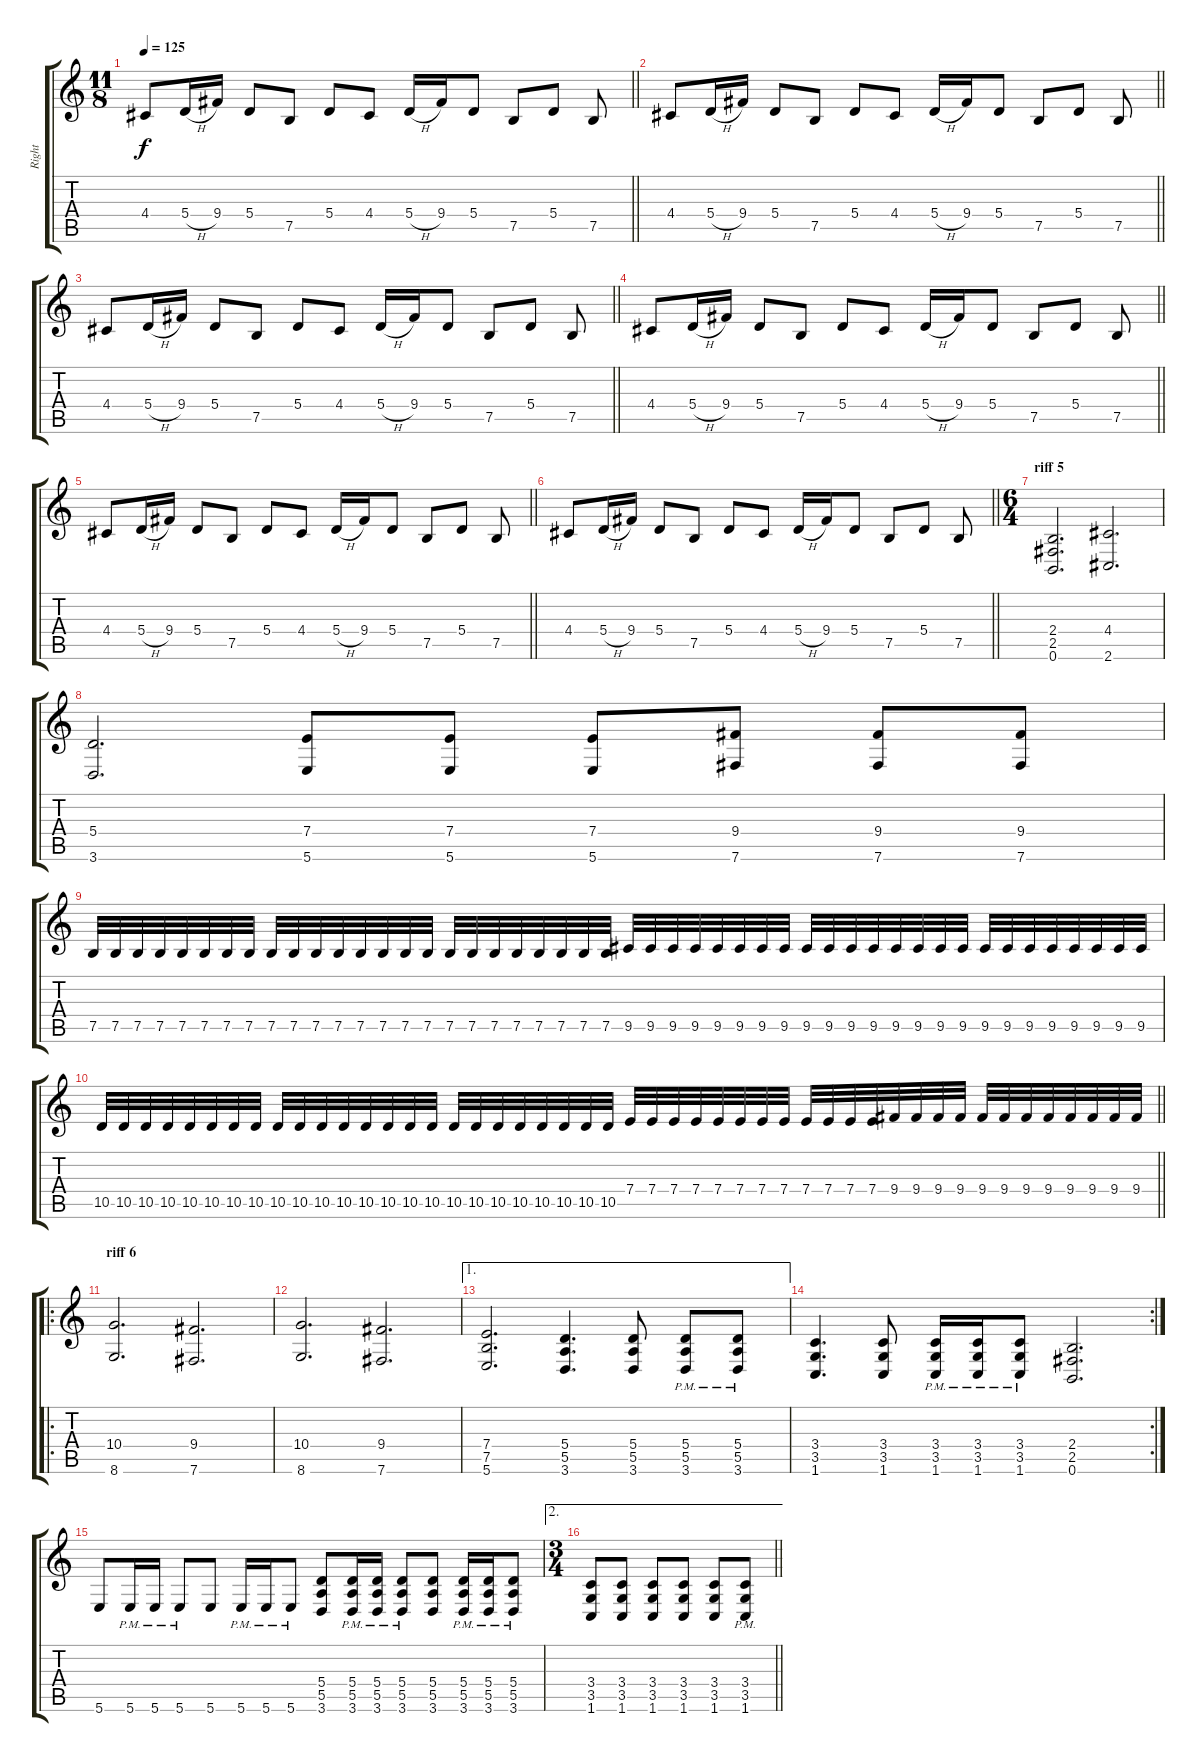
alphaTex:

\track ("Right" "Right") {instrument distortionguitar}
\staff {score tabs}
\tuning (B3 Gb3 D3 A2 E2 B1) {hide}
\ts (11 8)
\tempo 125
\clef g2
\barLineRight lightlight
\ks c
4.4.8{dy f} 5.4{h}.16 9.4.16 5.4.8 7.5.8 5.4.8 4.4.8 5.4{h}.16 9.4.16 5.4.8 7.5.8 5.4.8 7.5.8 |
\barLineRight lightlight
4.4.8 5.4{h}.16 9.4.16 5.4.8 7.5.8 5.4.8 4.4.8 5.4{h}.16 9.4.16 5.4.8 7.5.8 5.4.8 7.5.8 |
\barLineRight lightlight
4.4.8 5.4{h}.16 9.4.16 5.4.8 7.5.8 5.4.8 4.4.8 5.4{h}.16 9.4.16 5.4.8 7.5.8 5.4.8 7.5.8 |
\barLineRight lightlight
4.4.8 5.4{h}.16 9.4.16 5.4.8 7.5.8 5.4.8 4.4.8 5.4{h}.16 9.4.16 5.4.8 7.5.8 5.4.8 7.5.8 |
\barLineRight lightlight
4.4.8 5.4{h}.16 9.4.16 5.4.8 7.5.8 5.4.8 4.4.8 5.4{h}.16 9.4.16 5.4.8 7.5.8 5.4.8 7.5.8 |
\barLineRight lightlight
4.4.8 5.4{h}.16 9.4.16 5.4.8 7.5.8 5.4.8 4.4.8 5.4{h}.16 9.4.16 5.4.8 7.5.8 5.4.8 7.5.8 |
\ts (6 4)
\section ("" "riff 5")
(2.4 2.5 0.6).2{d} (4.4 2.6).2{d} |
(5.4 3.6).2{d} (7.4 5.6).8 (7.4 5.6).8 (7.4 5.6).8 (9.4 7.6).8 (9.4 7.6).8 (9.4 7.6).8 |
7.5.32 7.5.32 7.5.32 7.5.32 7.5.32 7.5.32 7.5.32 7.5.32 7.5.32 7.5.32 7.5.32 7.5.32 7.5.32 7.5.32 7.5.32 7.5.32 7.5.32 7.5.32 7.5.32 7.5.32 7.5.32 7.5.32 7.5.32 7.5.32 9.5.32 9.5.32 9.5.32 9.5.32 9.5.32 9.5.32 9.5.32 9.5.32 9.5.32 9.5.32 9.5.32 9.5.32 9.5.32 9.5.32 9.5.32 9.5.32 9.5.32 9.5.32 9.5.32 9.5.32 9.5.32 9.5.32 9.5.32 9.5.32 |
\barLineRight lightlight
10.5.32 10.5.32 10.5.32 10.5.32 10.5.32 10.5.32 10.5.32 10.5.32 10.5.32 10.5.32 10.5.32 10.5.32 10.5.32 10.5.32 10.5.32 10.5.32 10.5.32 10.5.32 10.5.32 10.5.32 10.5.32 10.5.32 10.5.32 10.5.32 7.4.32 7.4.32 7.4.32 7.4.32 7.4.32 7.4.32 7.4.32 7.4.32 7.4.32 7.4.32 7.4.32 7.4.32 9.4.32 9.4.32 9.4.32 9.4.32 9.4.32 9.4.32 9.4.32 9.4.32 9.4.32 9.4.32 9.4.32 9.4.32 |
\ro
\section ("" "riff 6")
(10.4 8.6).2{d} (9.4 7.6).2{d} |
(10.4 8.6).2{d} (9.4 7.6).2{d} |
\ae 1
(7.4 7.5 5.6).2{d} (5.4 5.5 3.6).4{d} (5.4 5.5 3.6).8 (5.4{pm} 5.5{pm} 3.6{pm}).8 (5.4{pm} 5.5{pm} 3.6{pm}).8 |
\rc 2
(3.4 3.5 1.6).4{d} (3.4 3.5 1.6).8 (3.4{pm} 3.5{pm} 1.6{pm}).16 (3.4{pm} 3.5{pm} 1.6{pm}).16 (3.4{pm} 3.5{pm} 1.6{pm}).8 (2.4 2.5 0.6).2{d} |
5.6.8 5.6{pm}.16 5.6{pm}.16 5.6{pm}.8 5.6.8 5.6{pm}.16 5.6{pm}.16 5.6{pm}.8 (5.4 5.5 3.6).8 (5.4{pm} 5.5{pm} 3.6{pm}).16 (5.4{pm} 5.5{pm} 3.6{pm}).16 (5.4{pm} 5.5{pm} 3.6{pm}).8 (5.4 5.5 3.6).8 (5.4{pm} 5.5{pm} 3.6{pm}).16 (5.4{pm} 5.5{pm} 3.6{pm}).16 (5.4{pm} 5.5{pm} 3.6{pm}).8 |
\ae 2
\ts (3 4)
\barLineRight lightlight
(3.4 3.5 1.6).8 (3.4 3.5 1.6).8 (3.4 3.5 1.6).8 (3.4 3.5 1.6).8 (3.4 3.5 1.6).8 (3.4{pm} 3.5{pm} 1.6{pm}).8
